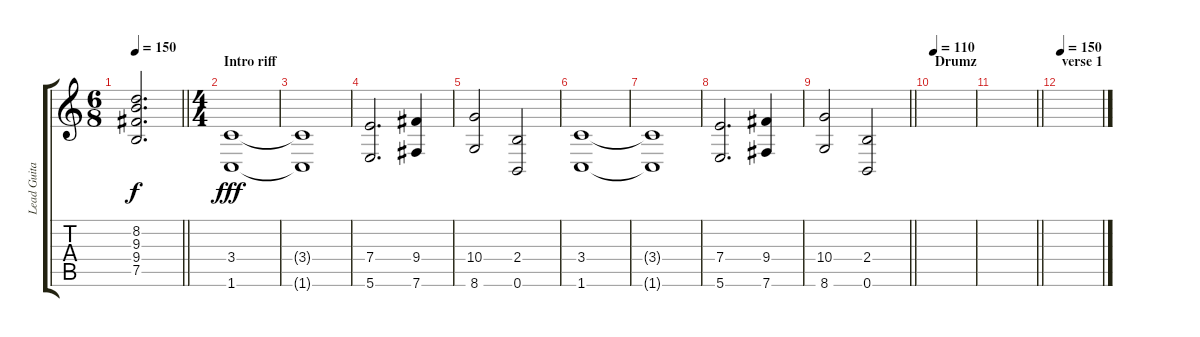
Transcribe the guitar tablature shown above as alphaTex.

\track ("Lead Guitars" "Lead Guita") {instrument distortionguitar}
\staff {score tabs}
\tuning (B3 Gb3 D3 A2 E2 B1) {hide}
\ts (6 8)
\tempo 150
\clef g2
\barLineRight lightlight
\ks c
(8.2 9.3 9.4 7.5).2{d dy f} |
\ts (4 4)
\section ("" "Intro riff")
(3.4 1.6).1{dy fff} |
(3.4{t} 1.6{t}).1 |
(7.4 5.6).2{d} (9.4 7.6).4 |
(10.4 8.6).2 (2.4 0.6).2 |
(3.4 1.6).1 |
(3.4{t} 1.6{t}).1 |
(7.4 5.6).2{d} (9.4 7.6).4 |
\barLineRight lightlight
(10.4 8.6).2 (2.4 0.6).2 |
\section ("" "Drumz")
\tempo 110
|
\barLineRight lightlight
|
\section ("" "verse 1")
\tempo 150
